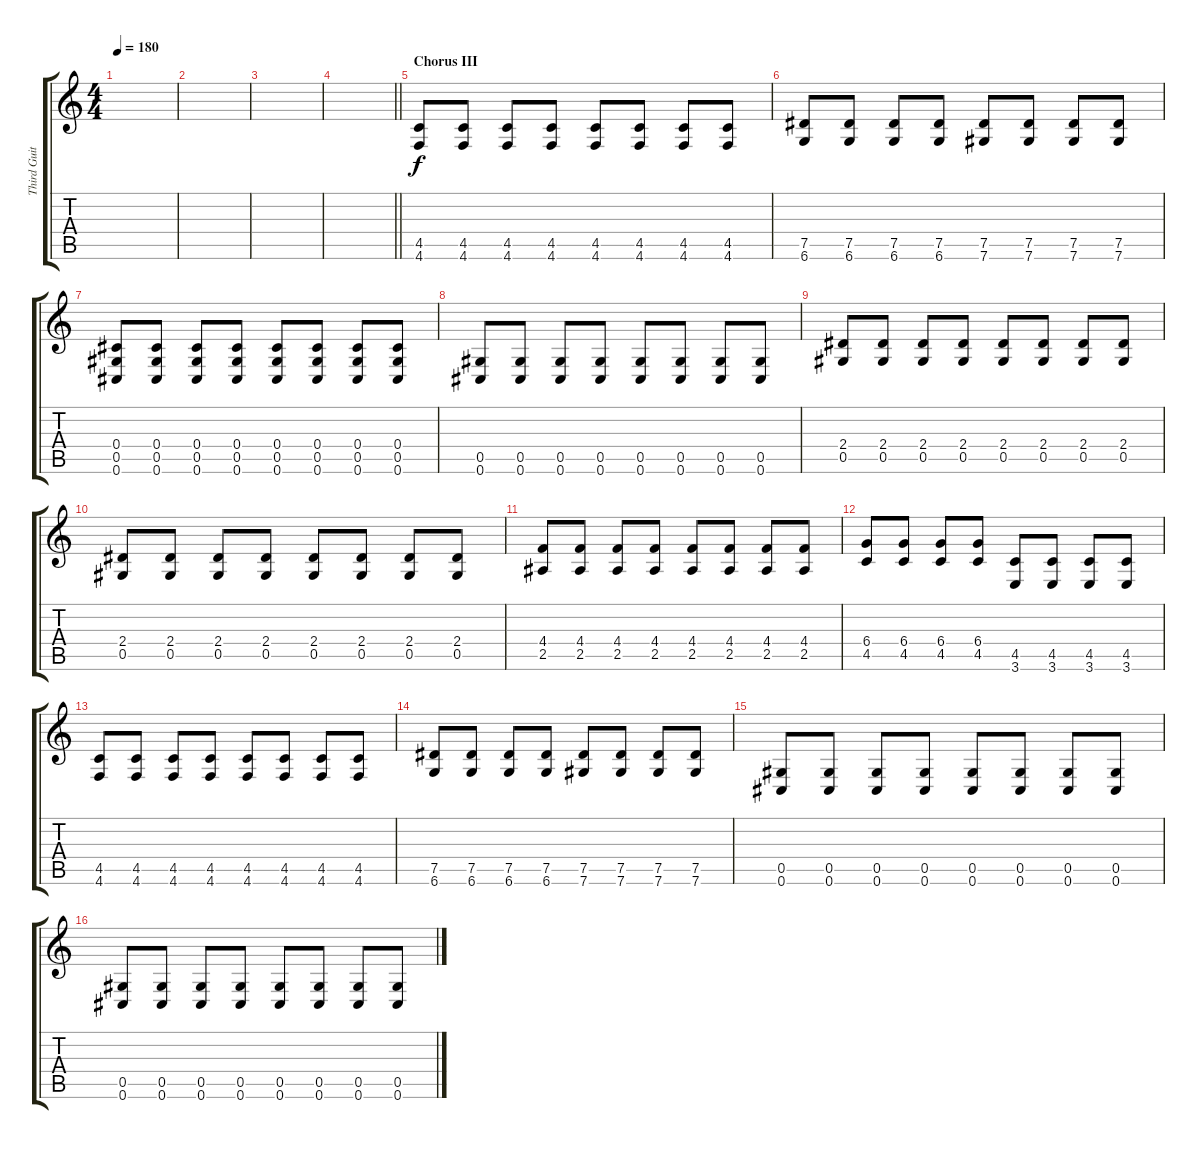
\track ("Third Guitar" "Third Guit") {instrument distortionguitar}
\staff {score tabs}
\tuning (Eb4 Bb3 Gb3 Db3 Ab2 Db2) {hide}
\ts (4 4)
\tempo 180
\clef g2
\ks c
|
|
|
\barLineRight lightlight
|
\section ("" "Chorus III")
(4.5 4.6).8{dy f instrument overdrivenguitar} (4.5 4.6).8 (4.5 4.6).8 (4.5 4.6).8 (4.5 4.6).8 (4.5 4.6).8 (4.5 4.6).8 (4.5 4.6).8 |
(7.5 6.6).8 (7.5 6.6).8 (7.5 6.6).8 (7.5 6.6).8 (7.5 7.6).8 (7.5 7.6).8 (7.5 7.6).8 (7.5 7.6).8 |
(0.4 0.5 0.6).8 (0.4 0.5 0.6).8 (0.4 0.5 0.6).8 (0.4 0.5 0.6).8 (0.4 0.5 0.6).8 (0.4 0.5 0.6).8 (0.4 0.5 0.6).8 (0.4 0.5 0.6).8 |
(0.5 0.6).8 (0.5 0.6).8 (0.5 0.6).8 (0.5 0.6).8 (0.5 0.6).8 (0.5 0.6).8 (0.5 0.6).8 (0.5 0.6).8 |
(2.4 0.5).8 (2.4 0.5).8 (2.4 0.5).8 (2.4 0.5).8 (2.4 0.5).8 (2.4 0.5).8 (2.4 0.5).8 (2.4 0.5).8 |
(2.4 0.5).8 (2.4 0.5).8 (2.4 0.5).8 (2.4 0.5).8 (2.4 0.5).8 (2.4 0.5).8 (2.4 0.5).8 (2.4 0.5).8 |
(4.4 2.5).8 (4.4 2.5).8 (4.4 2.5).8 (4.4 2.5).8 (4.4 2.5).8 (4.4 2.5).8 (4.4 2.5).8 (4.4 2.5).8 |
(6.4 4.5).8 (6.4 4.5).8 (6.4 4.5).8 (6.4 4.5).8 (4.5 3.6).8 (4.5 3.6).8 (4.5 3.6).8 (4.5 3.6).8 |
(4.5 4.6).8 (4.5 4.6).8 (4.5 4.6).8 (4.5 4.6).8 (4.5 4.6).8 (4.5 4.6).8 (4.5 4.6).8 (4.5 4.6).8 |
(7.5 6.6).8 (7.5 6.6).8 (7.5 6.6).8 (7.5 6.6).8 (7.5 7.6).8 (7.5 7.6).8 (7.5 7.6).8 (7.5 7.6).8 |
(0.5 0.6).8 (0.5 0.6).8 (0.5 0.6).8 (0.5 0.6).8 (0.5 0.6).8 (0.5 0.6).8 (0.5 0.6).8 (0.5 0.6).8 |
(0.5 0.6).8 (0.5 0.6).8 (0.5 0.6).8 (0.5 0.6).8 (0.5 0.6).8 (0.5 0.6).8 (0.5 0.6).8 (0.5 0.6).8
